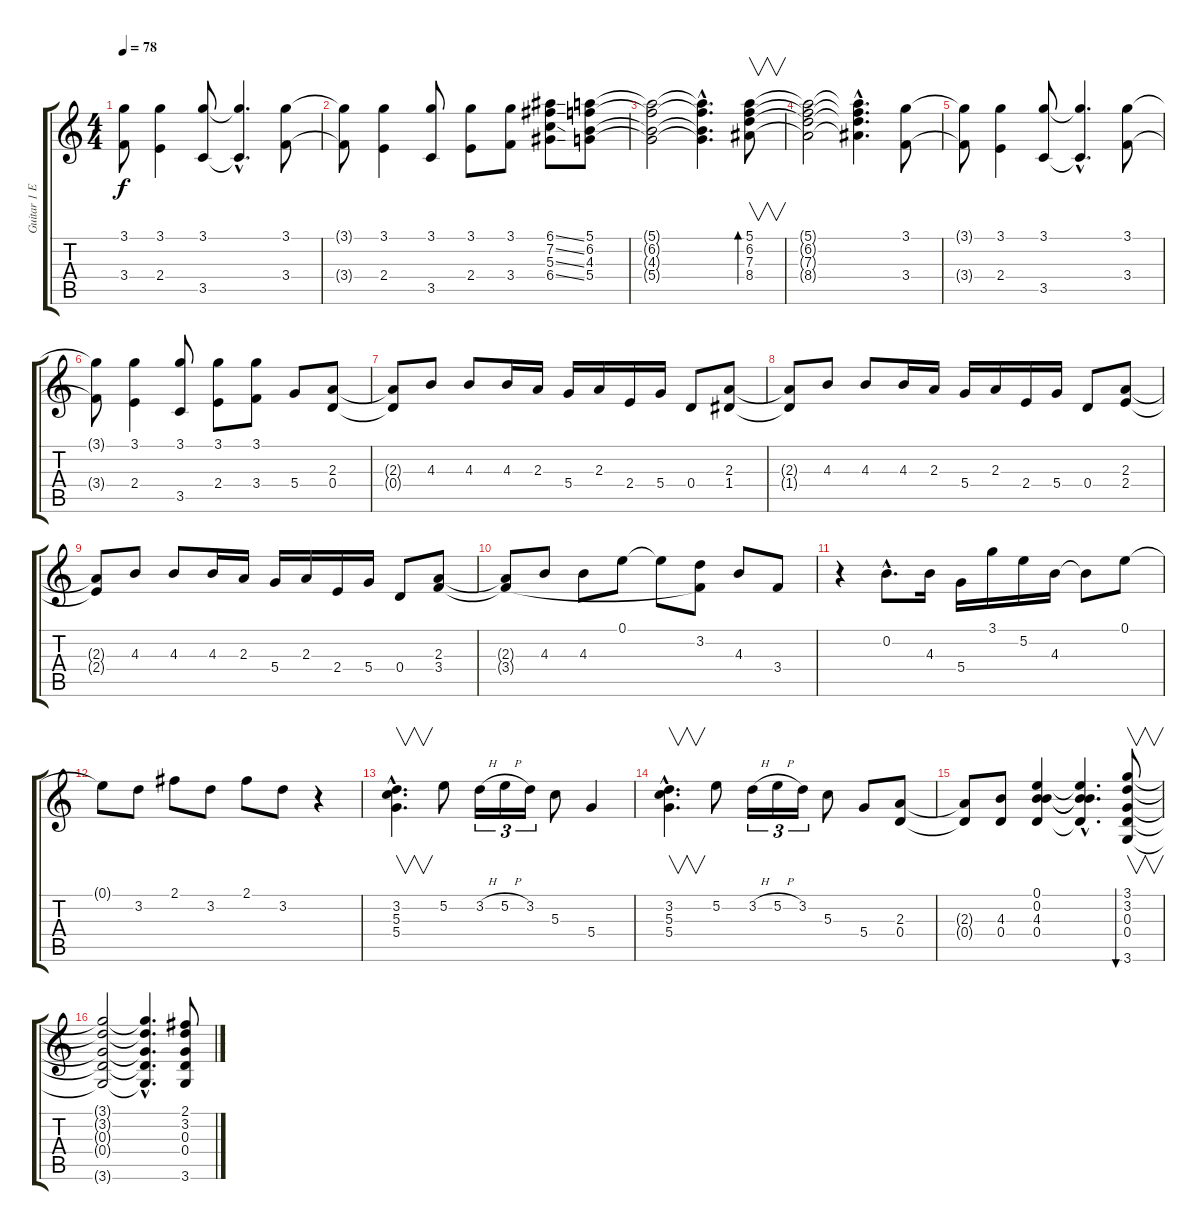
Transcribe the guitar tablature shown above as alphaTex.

\track ("Guitar 1 Electric Jazz Guitar (Lead)" "Guitar 1 E") {instrument electricguitarjazz}
\staff {score tabs}
\tuning (E4 B3 G3 D3 A2 E2) {hide}
\ts (4 4)
\tempo 78
\clef g2
\ks c
(3.1{t} 3.4{t}).8{dy f} (3.1 2.4).4 (3.1 3.5).8 (3.1{hac t} 3.5{hac t}).4{d} (3.1 3.4).8 |
(3.1{t} 3.4{t}).8 (3.1 2.4).4 (3.1 3.5).8 (3.1 2.4).8 (3.1 3.4).8 (6.1{ss} 7.2{ss} 5.3{ss} 6.4{ss}).8 (5.1 6.2 4.3 5.4).8 |
(5.1{t} 6.2{t} 4.3{t} 5.4{t}).2 (5.1{hac t} 6.2{hac t} 4.3{hac t} 5.4{hac t}).4{d} (5.1 6.2 7.3 8.4).8{v bd 60} |
(5.1{t} 6.2{t} 7.3{t} 8.4{t}).2 (5.1{hac t} 6.2{hac t} 7.3{hac t} 8.4{hac t}).4{d} (3.1 3.4).8 |
(3.1{t} 3.4{t}).8 (3.1 2.4).4 (3.1 3.5).8 (3.1{hac t} 3.5{hac t}).4{d} (3.1 3.4).8 |
(3.1{t} 3.4{t}).8 (3.1 2.4).4 (3.1 3.5).8 (3.1 2.4).8 (3.1 3.4).8 5.4.8 (2.3 0.4).8 |
(2.3{t} 0.4{t}).8 4.3.8 4.3.8 4.3.16 2.3.16 5.4.16 2.3.16 2.4.16 5.4.16 0.4.8 (2.3 1.4).8 |
(2.3{t} 1.4{t}).8 4.3.8 4.3.8 4.3.16 2.3.16 5.4.16 2.3.16 2.4.16 5.4.16 0.4.8 (2.3 2.4).8 |
(2.3{t} 2.4{t}).8 4.3.8 4.3.8 4.3.16 2.3.16 5.4.16 2.3.16 2.4.16 5.4.16 0.4.8 (2.3 3.4).8 |
(2.3{t} 3.4{t}).8 4.3.8 4.3.8 0.1.8 0.1{t}.8 (3.2 3.4{t}).8 4.3.8 3.4.8 |
r.4 0.2{hac}.8{d} 4.3.16 5.4.16 3.1.16 5.2.16 4.3.16 4.3{t}.8 0.1.8 |
0.1{t}.8 3.2.8 2.1.8 3.2.8 2.1.8 3.2.8 r.4 |
(3.2{hac} 5.3{hac} 5.4{hac}).4{v d} 5.2.8 3.2{h}.16{tu (3 2)} 5.2{h}.16{tu (3 2)} 3.2.16{tu (3 2)} 5.3.8 5.4.4 |
(3.2{hac} 5.3{hac} 5.4{hac}).4{v d} 5.2.8 3.2{h}.16{tu (3 2)} 5.2{h}.16{tu (3 2)} 3.2.16{tu (3 2)} 5.3.8 5.4.8 (2.3 0.4).8 |
(2.3{t} 0.4{t}).8 (4.3 0.4).8 (0.1 0.2 4.3 0.4).4 (0.1{hac t} 0.2{hac t} 4.3{hac t} 0.4{hac t}).4{d} (3.1 3.2 0.3 0.4 3.6).8{v bu 60} |
(3.1{t} 3.2{t} 0.3{t} 0.4{t} 3.6{t}).2 (3.1{hac t} 3.2{hac t} 0.3{hac t} 0.4{hac t} 3.6{hac t}).4{d} (2.1 3.2 0.3 0.4 3.6).8
